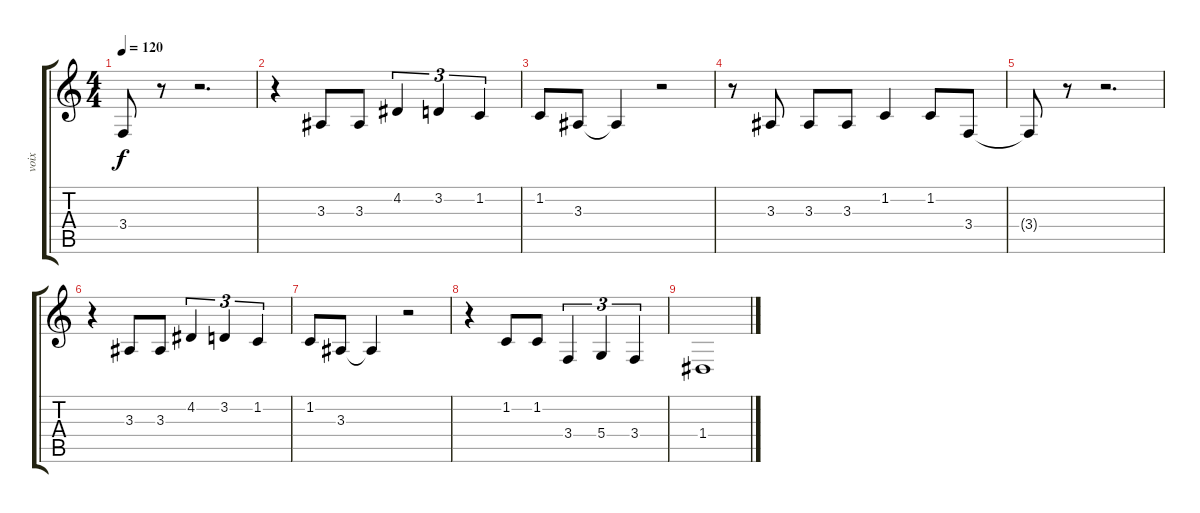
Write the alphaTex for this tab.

\track ("voix" "voix") {instrument lead6voice}
\staff {score tabs}
\tuning (E4 B3 G3 D3 A2 E2) {hide}
\ts (4 4)
\tempo 120
\clef g2
\ks c
3.4{t}.8{dy f} r.8 r.2{d} |
r.4 3.3.8 3.3.8 4.2.4{tu (3 2)} 3.2.4{tu (3 2)} 1.2.4{tu (3 2)} |
1.2.8 3.3.8 3.3{t}.4 r.2 |
r.8 3.3.8 3.3.8 3.3.8 1.2.4 1.2.8 3.4.8 |
3.4{t}.8 r.8 r.2{d} |
r.4 3.3.8 3.3.8 4.2.4{tu (3 2)} 3.2.4{tu (3 2)} 1.2.4{tu (3 2)} |
1.2.8 3.3.8 3.3{t}.4 r.2 |
r.4 1.2.8 1.2.8 3.4.4{tu (3 2)} 5.4.4{tu (3 2)} 3.4.4{tu (3 2)} |
1.4.1
